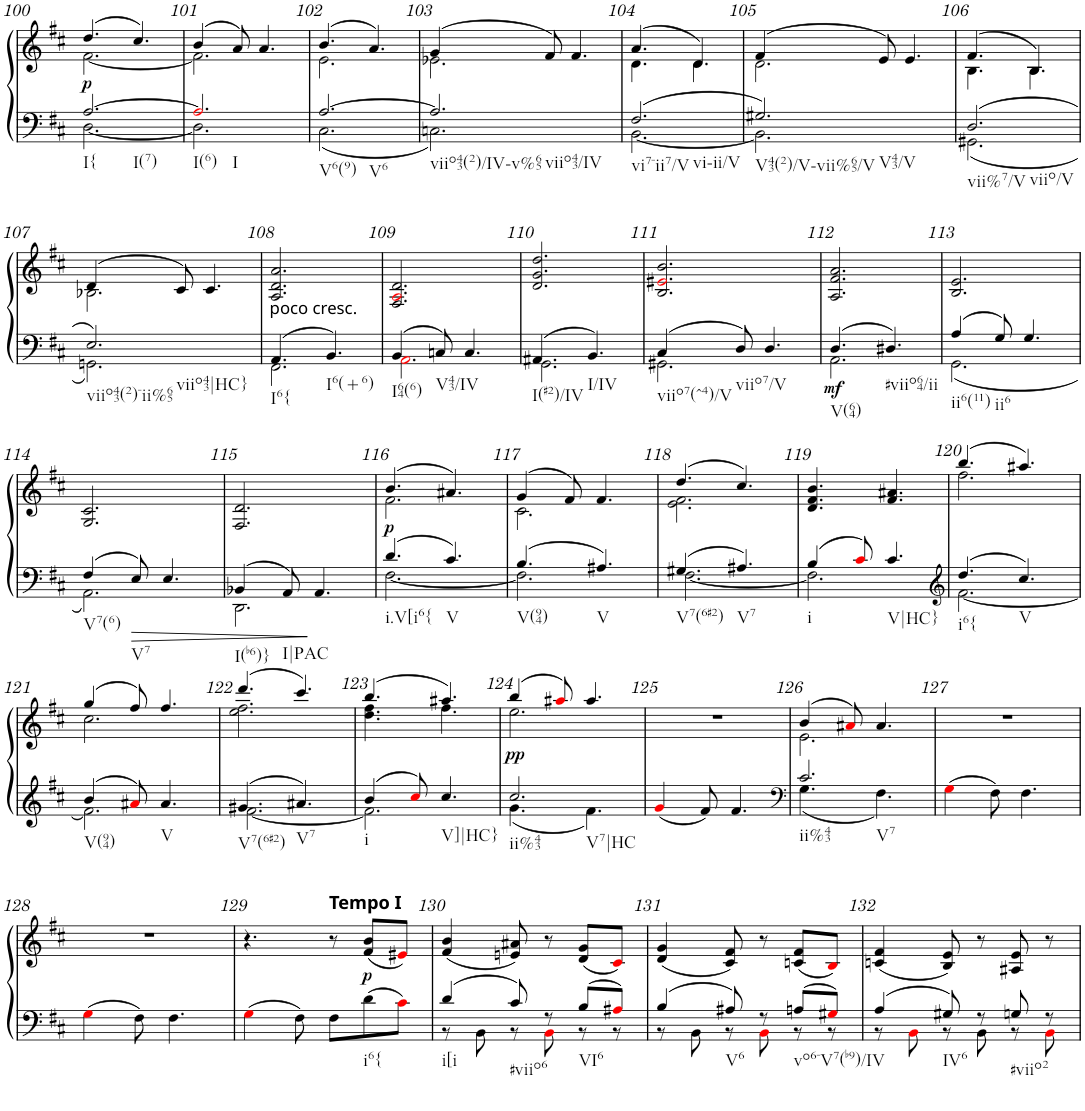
**kern	**kern	**dynam
*part1	*part1	*part1
*staff2	*staff1	*staff1/2
*I"Klavier	*	*
*I'Klav.	*	*
!!LO:PB:g=z
*clefF4	*clefG2	*
*k[f#c#]	*k[f#c#]	*
*D:	*D:	*
*M6/8	*M6/8	*
=100	=100	=100
*^	*^	*
!LO:TX:b:t=I{	!	!	!	!
!LO:TX:b:t=I(7)	!	!	!	!
!	!	!	!	!LO:DY:b
[2.A/	[2.D\	(4.dd/	[2.f#\	p
.	.	4.cc#/)	.	.
=101	=101	=101	=101	=101
!LO:TX:b:t=I(6)	!	!	!	!
!LO:TX:b:t=I	!	!	!	!
2.Ai/]	2.D\]	(4b/	2.f#\]	.
.	.	8a/)	.	.
.	.	4.a/	.	.
=102	=102	=102	=102	=102
!LO:TX:b:t=V6(9)	!	!	!	!
!LO:TX:b:t=V6	!	!	!	!
[2.A/	2.C#\	(4.b/	2.e\	.
.	.	4.a/)	.	.
=103	=103	=103	=103	=103
!LO:TX:b:t=viio43(2)/IV-v%65	!	!	!	!
!LO:TX:b:t=viio43/IV	!	!	!	!
2.A/]	2.Cn\	(4g/	2.e-X\	.
.	.	8f#/)	.	.
.	.	4.f#/	.	.
=104	=104	=104	=104	=104
!LO:TX:b:t=vi7-ii7/V	!	!	!	!
!LO:TX:b:t=vi-ii/V	!	!	!	!
2.F#/	[2.BB\	(4.a/	4.d\	.
.	.	4.d/)	4.d\	.
=105	=105	=105	=105	=105
!LO:TX:b:t=V43(2)/V-vii%65/V	!	!	!	!
!LO:TX:b:t=V43/V	!	!	!	!
2.G#X/	2.BB\]	(4f#/	2.d\	.
.	.	8e/)	.	.
.	.	4.e/	.	.
=106	=106	=106	=106	=106
!LO:TX:b:t=vii%7/V	!	!	!	!
!LO:TX:b:t=viio/V	!	!	!	!
2.D/	2.GG#X\	(4.f#/	4.B\	.
.	.	4.B/)	4.B\	.
!!LO:LB:g=z	!!
=107	=107	=107	=107	=107
!LO:TX:b:t=viio43(2)-ii%65	!	!	!	!
!LO:TX:b:t=viio43|HC}	!	!	!	!
2.E/	2.GGn\	(4d/	2.B-X\	.
.	.	8c#/)	.	.
.	.	4.c#/	.	.
*	*	*v	*v	*
=108	=108	=108	=108
!LO:TX:a:t=poco cresc.	!	!	!
!LO:TX:b:t=I6{	!	!	!
4.AA/	2.FF#\	2.A/ 2.d/ 2.a/	.
!LO:TX:b:t=I6(+6)	!	!	!
4.BB/	.	.	.
=109	=109	=109	=109
!LO:TX:b:t=I64(6)	!	!	!
4BB/	2.AAi\	2.F#/ 2.Ai/ 2.d/	.
!LO:TX:b:t=V43/IV	!	!	!
8Cn/	.	.	.
4.C/	.	.	.
=110	=110	=110	=110
!LO:TX:b:t=I(#2)/IV	!	!	!
4.AA#X/	2.GG\	2.d/ 2.g/ 2.dd/	.
!LO:TX:b:t=I/IV	!	!	!
4.BB/	.	.	.
=111	=111	=111	=111
!LO:TX:b:t=viio7(^4)/V	!	!	!
4C#/	2.GG#X\	2.B/ 2.e#Xi/ 2.b/	.
!LO:TX:b:t=viio7/V	!	!	!
8D/	.	.	.
4.D/	.	.	.
=112	=112	=112	=112
!LO:TX:b:t=V(64)	!	!	!
!	!	!	!LO:DY:b=2
4.D/	2.AA\	2.A/ 2.f#/ 2.a/	mf
!LO:TX:b:t=#viio64/ii	!	!	!
4.D#X/	.	.	.
=113	=113	=113	=113
!LO:TX:b:t=ii6(11)	!	!	!
4A/	2.GG\	2.B/ 2.e/	.
!LO:TX:b:t=ii6	!	!	!
8G/	.	.	.
4.G/	.	.	.
!!LO:LB:g=z
=114	=114	=114	=114
!LO:TX:b:t=V7(6)	!	!	!
4F#/	2.AA\	2.G/ 2.c#/	.
!LO:TX:b:t=V7	!	!	!
8E/	.	.	.
4.E/	.	.	.
=115	=115	=115	=115
!LO:TX:b:t=I(b6)}	!	!	!
4BB-X/	2.DD\	2.F#/ 2.d/	.
!LO:TX:b:t=I|PAC	!	!	!
8AA/	.	.	.
4.AA/	.	.	.
=116	=116	=116	=116
*	*	*^	*
!LO:TX:b:t=i.V[i6{	!	!	!	!
!	!	!	!	!LO:DY:b
4.d/	[2.F#\	(4.b/	2.f#\	p
!LO:TX:b:t=V	!	!	!	!
4.c#/	.	4.a#X/)	.	.
=117	=117	=117	=117	=117
!LO:TX:b:t=V(94)	!	!	!	!
4.B/	2.F#\]	(4g/	2.c#\	.
.	.	8f#/)	.	.
!LO:TX:b:t=V	!	!	!	!
4.A#X/	.	4.f#/	.	.
=118	=118	=118	=118	=118
!LO:TX:b:t=V7(6#2)	!	!	!	!
4.G#X/	[2.F#\	(4.dd/	2.e\ 2.f#\	.
!LO:TX:b:t=V7	!	!	!	!
4.A#X/	.	4.cc#/)	.	.
*	*	*v	*v	*
=119	=119	=119	=119
!LO:TX:b:t=i	!	!	!
4B/	2.F#\]	4.d/ 4.f#/ 4.b/	.
8c#i/	.	.	.
!LO:TX:b:t=V|HC}	!	!	!
4.c#/	.	4.f#/ 4.a#X/	.
=120	=120	=120	=120
*clefG2	*	*	*
*	*	*^	*
!LO:TX:b:t=i6{	!	!	!	!
4.dd/	[2.f#\	(4.bb/	2.ff#\	.
!LO:TX:b:t=V	!	!	!	!
4.cc#/	.	4.aa#X/)	.	.
!!LO:LB:g=z	!!
=121	=121	=121	=121	=121
!LO:TX:b:t=V(94)	!	!	!	!
4b/	2.f#\]	(4gg/	2.cc#\	.
8a#Xi/	.	8ff#/)	.	.
!LO:TX:b:t=V	!	!	!	!
4.a#/	.	4.ff#/	.	.
=122	=122	=122	=122	=122
!LO:TX:b:t=V7(6#2)	!	!	!	!
4.g#X/	[2.f#\	(4.ddd/	2.ee\ 2.ff#\	.
!LO:TX:b:t=V7	!	!	!	!
4.a#X/	.	4.ccc#/)	.	.
=123	=123	=123	=123	=123
!LO:TX:b:t=i	!	!	!	!
4b/	2.f#\]	(4.bb/	4.dd\ 4.ff#\	.
8cc#i/	.	.	.	.
!LO:TX:b:t=V]|HC}	!	!	!	!
4.cc#/	.	4.aa#X/)	4.ff#\	.
=124	=124	=124	=124	=124
!LO:TX:b:t=ii%43	!	!	!	!
!LO:TX:b:t=V7|HC	!	!	!	!
!	!	!	!	!LO:DY:b
2.cc#/	4.g\	(4bb/	2.ee\	pp
.	.	8aa#Xi/)	.	.
.	4.f#\	4.aa#/	.	.
*v	*v	*	*	*
*	*v	*v	*
=125	=125	=125
4gi/	2.r	.
8f#/	.	.
4.f#/	.	.
=126	=126	=126
*clefF4	*	*
*^	*^	*
!LO:TX:b:t=ii%43	!	!	!	!
!LO:TX:b:t=V7	!	!	!	!
2.c#/	4.G\	(4b/	2.e\	.
.	.	8a#Xi/)	.	.
.	4.F#\	4.a#/	.	.
*v	*v	*	*	*
*	*v	*v	*
=127	=127	=127
4Gi\	2.r	.
8F#\	.	.
4.F#\	.	.
!!LO:LB:g=z
=128	=128	=128
4Gi\	2.r	.
8F#\	.	.
4.F#\	.	.
=129	=129	=129
4Gi\	4.r	.
8F#\	.	.
!	!LO:TX:a:B:t=Tempo I	!
8F#\L	8r	.
!LO:TX:b:t=i6{	!	!
!	!	!LO:DY:b
8d\	(8f#/ 8b/L	p
8c#i\J	8e#Xi/J)	.
=130	=130	=130
*^	*	*
!LO:TX:b:t=i[i	!	!	!
4d/	8r	(4f#/ 4b/	.
.	8BB\	.	.
!LO:TX:b:t=#viio6	!	!	!
8c#/	8r	8en/ 8a#X/)	.
8r	8BBi\	8r	.
!LO:TX:b:t=VI6	!	!	!
8B/L	8r	(8d/ 8g/L	.
8A#Xi/J	8r	8c#i/J)	.
=131	=131	=131	=131
4B/	8r	(4d/ 4g/	.
.	8BB\	.	.
!LO:TX:b:t=V6	!	!	!
8A#X/	8r	8c#/ 8f#/)	.
8r	8BBi\	8r	.
!LO:TX:b:t=vo6-V7(b9)/IV	!	!	!
8An/L	8r	(8cn/ 8f#/L	.
8G#Xi/J	8r	8Bi/J)	.
=132	=132	=132	=132
4A/	8r	(4cn/ 4f#/	.
.	8BBi\	.	.
!LO:TX:b:t=IV6	!	!	!
8G#X/	8r	8B/ 8e/)	.
8r	8BB\	8r	.
!LO:TX:b:t=#viio2	!	!	!
8Gn/	8r	8A#X/ 8e/	.
8r	8BBi\	8r	.
*v	*v	*	*
=	=	=
*-	*-	*-
